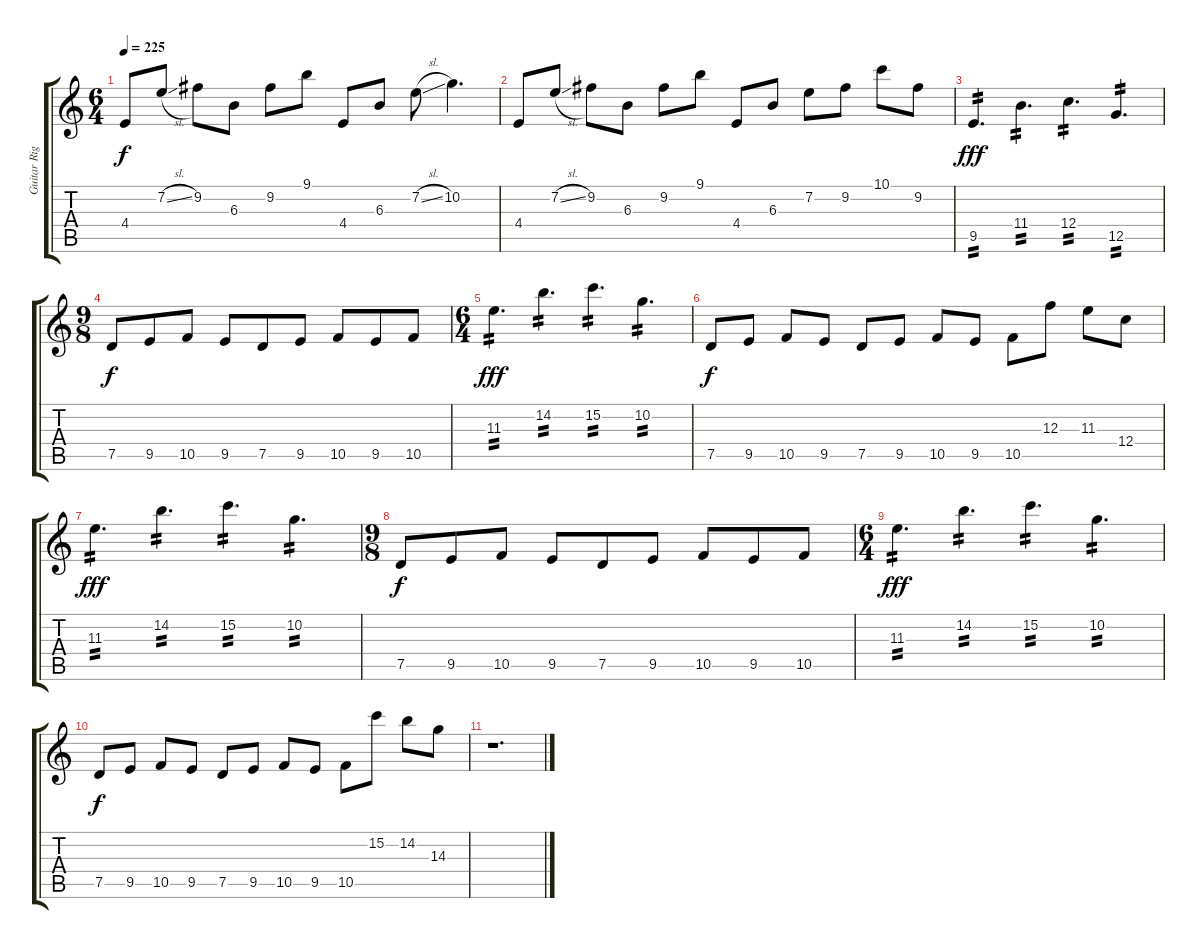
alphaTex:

\track ("Guitar Right" "Guitar Rig") {instrument distortionguitar}
\staff {score tabs}
\tuning (D4 A3 F3 C3 G2 D2) {hide}
\ts (6 4)
\tempo 225
\clef g2
\ks c
4.4.8{dy f} 7.2{sl}.8 9.2.8 6.3.8 9.2.8 9.1.8 4.4.8 6.3.8 7.2{sl}.8 10.2.4{d} |
4.4.8 7.2{sl}.8 9.2.8 6.3.8 9.2.8 9.1.8 4.4.8 6.3.8 7.2.8 9.2.8 10.1.8 9.2.8 |
9.5.4{d tp 2 dy fff} 11.4.4{d tp 2} 12.4.4{d tp 2} 12.5.4{d tp 2} |
\ts (9 8)
7.5.8{dy f} 9.5.8 10.5.8 9.5.8 7.5.8 9.5.8 10.5.8 9.5.8 10.5.8 |
\ts (6 4)
11.3.4{d tp 2 dy fff} 14.2.4{d tp 2} 15.2.4{d tp 2} 10.2.4{d tp 2} |
7.5.8{dy f} 9.5.8 10.5.8 9.5.8 7.5.8 9.5.8 10.5.8 9.5.8 10.5.8 12.3.8 11.3.8 12.4.8 |
11.3.4{d tp 2 dy fff} 14.2.4{d tp 2} 15.2.4{d tp 2} 10.2.4{d tp 2} |
\ts (9 8)
7.5.8{dy f} 9.5.8 10.5.8 9.5.8 7.5.8 9.5.8 10.5.8 9.5.8 10.5.8 |
\ts (6 4)
11.3.4{d tp 2 dy fff} 14.2.4{d tp 2} 15.2.4{d tp 2} 10.2.4{d tp 2} |
7.5.8{dy f} 9.5.8 10.5.8 9.5.8 7.5.8 9.5.8 10.5.8 9.5.8 10.5.8 15.2.8 14.2.8 14.3.8 |
r.1{d}
